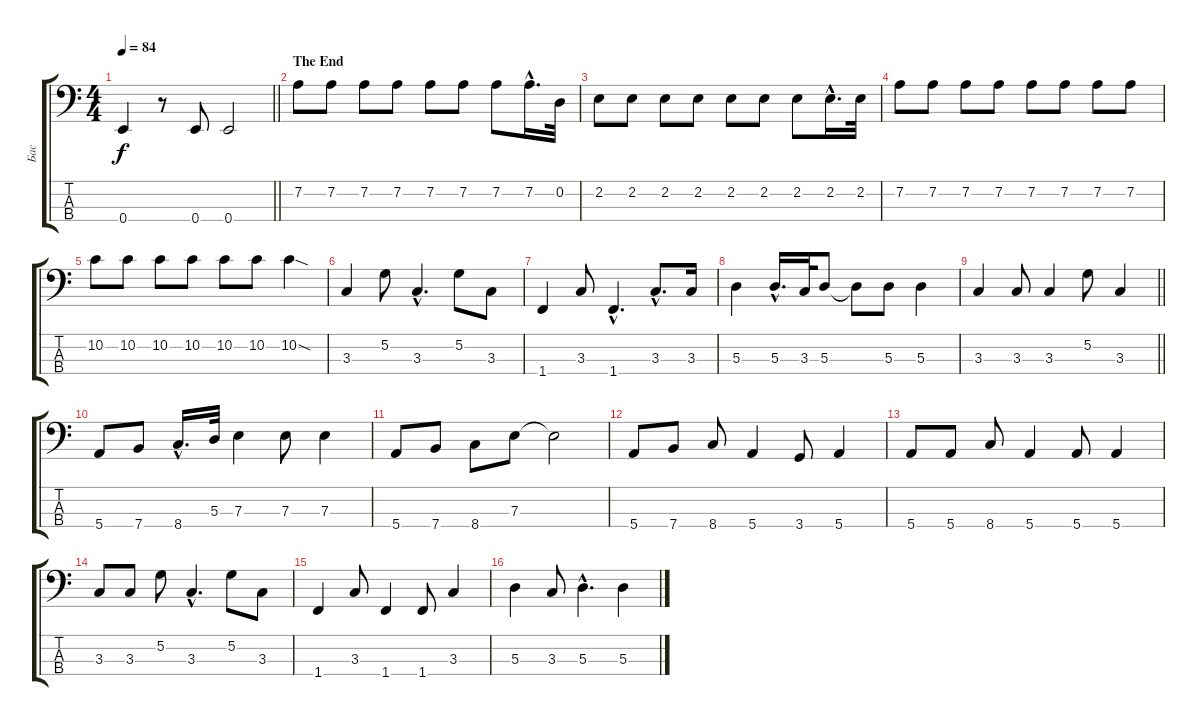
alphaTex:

\track ("Бас" "Бас") {instrument electricbasspick}
\staff {score tabs}
\tuning (G2 D2 A1 E1) {hide}
\ts (4 4)
\tempo 84
\clef f4
\barLineRight lightlight
\ks c
0.4.4{dy f} r.8 0.4.8 0.4.2 |
\section ("" "The End")
7.2.8 7.2.8 7.2.8 7.2.8 7.2.8 7.2.8 7.2.8 7.2{hac}.16{d} 0.2.32 |
2.2.8 2.2.8 2.2.8 2.2.8 2.2.8 2.2.8 2.2.8 2.2{hac}.16{d} 2.2.32 |
7.2.8 7.2.8 7.2.8 7.2.8 7.2.8 7.2.8 7.2.8 7.2.8 |
10.2.8 10.2.8 10.2.8 10.2.8 10.2.8 10.2.8 10.2{sod}.4 |
3.3.4 5.2.8 3.3{hac}.4{d} 5.2.8 3.3.8 |
1.4.4 3.3.8 1.4{hac}.4{d} 3.3{hac}.8{d} 3.3.16 |
5.3.4 5.3{hac}.16{d} 3.3.32 5.3.8 5.3{t}.8 5.3.8 5.3.4 |
\barLineRight lightlight
3.3.4 3.3.8 3.3.4 5.2.8 3.3.4 |
5.4.8 7.4.8 8.4{hac}.16{d} 5.3.32 7.3.4 7.3.8 7.3.4 |
5.4.8 7.4.8 8.4.8 7.3.8 7.3{t}.2 |
5.4.8 7.4.8 8.4.8 5.4.4 3.4.8 5.4.4 |
5.4.8 5.4.8 8.4.8 5.4.4 5.4.8 5.4.4 |
3.3.8 3.3.8 5.2.8 3.3{hac}.4{d} 5.2.8 3.3.8 |
1.4.4 3.3.8 1.4.4 1.4.8 3.3.4 |
5.3.4 3.3.8 5.3{hac}.4{d} 5.3.4
